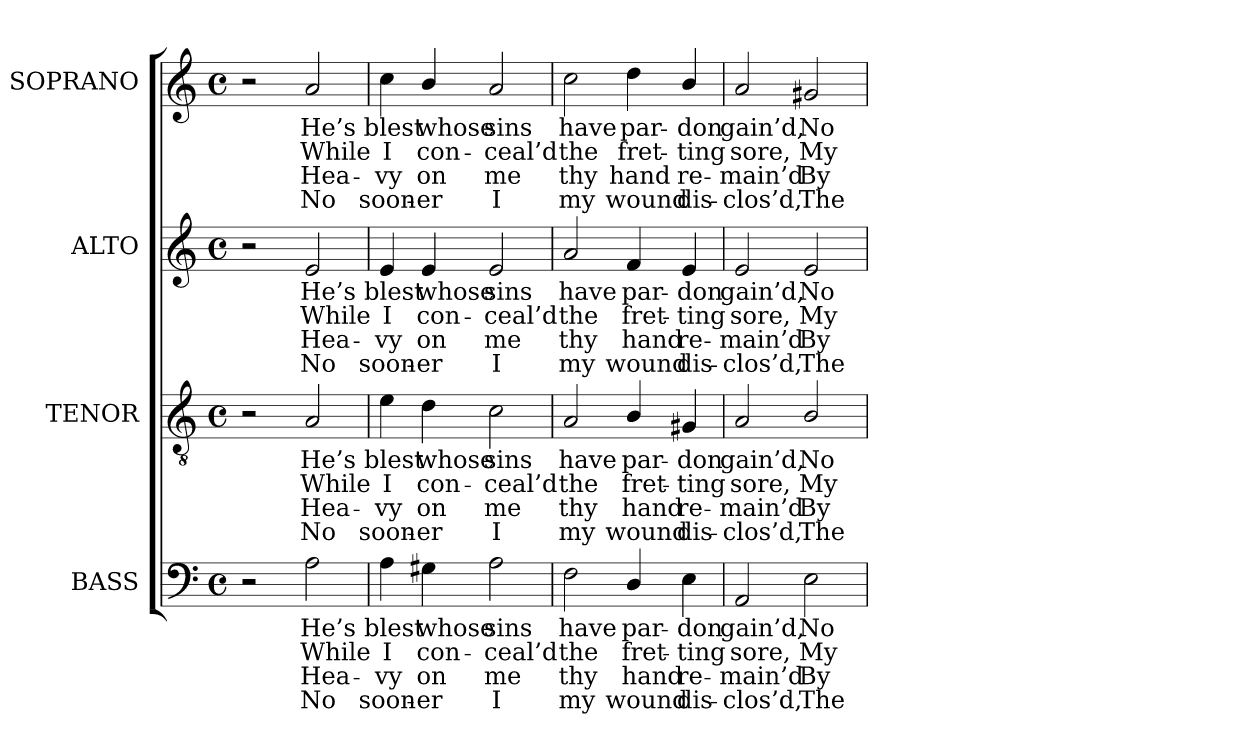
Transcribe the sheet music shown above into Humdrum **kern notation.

**kern	**text	**text	**text	**text	**kern	**text	**text	**text	**text	**kern	**text	**text	**text	**text	**kern	**text	**text	**text	**text
*part4	*part4	*part4	*part4	*part4	*part3	*part3	*part3	*part3	*part3	*part2	*part2	*part2	*part2	*part2	*part1	*part1	*part1	*part1	*part1
*staff4	*staff4	*staff4	*staff4	*staff4	*staff3	*staff3	*staff3	*staff3	*staff3	*staff2	*staff2	*staff2	*staff2	*staff2	*staff1	*staff1	*staff1	*staff1	*staff1
*I"BASS	*	*	*	*	*I"TENOR	*	*	*	*	*I"ALTO	*	*	*	*	*I"SOPRANO	*	*	*	*
*I'B.	*	*	*	*	*I'T.	*	*	*	*	*I'A.	*	*	*	*	*I'S.	*	*	*	*
!!LO:PB:g=z
*clefF4	*	*	*	*	*clefGv2	*	*	*	*	*clefG2	*	*	*	*	*clefG2	*	*	*	*
*	*	*	*	*	*ITrd7c12	*	*	*	*	*	*	*	*	*	*	*	*	*	*
*k[]	*	*	*	*	*k[]	*	*	*	*	*k[]	*	*	*	*	*k[]	*	*	*	*
*a:	*	*	*	*	*a:	*	*	*	*	*a:	*	*	*	*	*a:	*	*	*	*
*M4/4	*	*	*	*	*M4/4	*	*	*	*	*M4/4	*	*	*	*	*M4/4	*	*	*	*
*met(c)	*	*	*	*	*met(c)	*	*	*	*	*met(c)	*	*	*	*	*met(c)	*	*	*	*
=1	=1	=1	=1	=1	=1	=1	=1	=1	=1	=1	=1	=1	=1	=1	=1	=1	=1	=1	=1
2r	.	.	.	.	2r	.	.	.	.	2r	.	.	.	.	2r	.	.	.	.
!	!LO:LY:b:color=#000000	!LO:LY:b:color=#000000	!LO:LY:b:color=#000000	!LO:LY:b:color=#000000	!	!	!	!	!	!	!	!	!	!	!	!	!	!	!
!	!	!	!	!	!	!LO:LY:b:color=#000000	!LO:LY:b:color=#000000	!LO:LY:b:color=#000000	!LO:LY:b:color=#000000	!	!	!	!	!	!	!	!	!	!
!	!	!	!	!	!	!	!	!	!	!	!LO:LY:b:color=#000000	!LO:LY:b:color=#000000	!LO:LY:b:color=#000000	!LO:LY:b:color=#000000	!	!	!	!	!
!	!	!	!	!	!	!	!	!	!	!	!	!	!	!	!	!LO:LY:b:color=#000000	!LO:LY:b:color=#000000	!LO:LY:b:color=#000000	!LO:LY:b:color=#000000
2Ai\	He’s	While	Hea-	-No	2AAi/	He’s	While	Hea-	-No	2ei/	He’s	While	Hea-	-No	2ai/	He’s	While	Hea-	-No
=2	=2	=2	=2	=2	=2	=2	=2	=2	=2	=2	=2	=2	=2	=2	=2	=2	=2	=2	=2
!	!LO:LY:b:color=#000000	!LO:LY:b:color=#000000	!LO:LY:b:color=#000000	!LO:LY:b:color=#000000	!	!	!	!	!	!	!	!	!	!	!	!	!	!	!
!	!	!	!	!	!	!LO:LY:b:color=#000000	!LO:LY:b:color=#000000	!LO:LY:b:color=#000000	!LO:LY:b:color=#000000	!	!	!	!	!	!	!	!	!	!
!	!	!	!	!	!	!	!	!	!	!	!LO:LY:b:color=#000000	!LO:LY:b:color=#000000	!LO:LY:b:color=#000000	!LO:LY:b:color=#000000	!	!	!	!	!
!	!	!	!	!	!	!	!	!	!	!	!	!	!	!	!	!LO:LY:b:color=#000000	!LO:LY:b:color=#000000	!LO:LY:b:color=#000000	!LO:LY:b:color=#000000
4Ai\	blest	I	vy	soon-	4Ei\	blest	I	vy	soon-	4ei/	blest	I	vy	soon-	4cci\	blest	I	vy	soon-
!	!LO:LY:b:color=#000000	!LO:LY:b:color=#000000	!LO:LY:b:color=#000000	!LO:LY:b:color=#000000	!	!	!	!	!	!	!	!	!	!	!	!	!	!	!
!	!	!	!	!	!	!LO:LY:b:color=#000000	!LO:LY:b:color=#000000	!LO:LY:b:color=#000000	!LO:LY:b:color=#000000	!	!	!	!	!	!	!	!	!	!
!	!	!	!	!	!	!	!	!	!	!	!LO:LY:b:color=#000000	!LO:LY:b:color=#000000	!LO:LY:b:color=#000000	!LO:LY:b:color=#000000	!	!	!	!	!
!	!	!	!	!	!	!	!	!	!	!	!	!	!	!	!	!LO:LY:b:color=#000000	!LO:LY:b:color=#000000	!LO:LY:b:color=#000000	!LO:LY:b:color=#000000
4G#Xi\	whose	con-	-on	er	4Di\	whose	con-	-on	er	4ei/	whose	con-	-on	er	4bi/	whose	con-	-on	er
!	!LO:LY:b:color=#000000	!LO:LY:b:color=#000000	!LO:LY:b:color=#000000	!LO:LY:b:color=#000000	!	!	!	!	!	!	!	!	!	!	!	!	!	!	!
!	!	!	!	!	!	!LO:LY:b:color=#000000	!LO:LY:b:color=#000000	!LO:LY:b:color=#000000	!LO:LY:b:color=#000000	!	!	!	!	!	!	!	!	!	!
!	!	!	!	!	!	!	!	!	!	!	!LO:LY:b:color=#000000	!LO:LY:b:color=#000000	!LO:LY:b:color=#000000	!LO:LY:b:color=#000000	!	!	!	!	!
!	!	!	!	!	!	!	!	!	!	!	!	!	!	!	!	!LO:LY:b:color=#000000	!LO:LY:b:color=#000000	!LO:LY:b:color=#000000	!LO:LY:b:color=#000000
2Ai\	sins	-ceal’d	me	I	2Ci\	sins	-ceal’d	me	I	2ei/	sins	-ceal’d	me	I	2ai/	sins	-ceal’d	me	I
=3	=3	=3	=3	=3	=3	=3	=3	=3	=3	=3	=3	=3	=3	=3	=3	=3	=3	=3	=3
!	!LO:LY:b:color=#000000	!LO:LY:b:color=#000000	!LO:LY:b:color=#000000	!LO:LY:b:color=#000000	!	!	!	!	!	!	!	!	!	!	!	!	!	!	!
!	!	!	!	!	!	!LO:LY:b:color=#000000	!LO:LY:b:color=#000000	!LO:LY:b:color=#000000	!LO:LY:b:color=#000000	!	!	!	!	!	!	!	!	!	!
!	!	!	!	!	!	!	!	!	!	!	!LO:LY:b:color=#000000	!LO:LY:b:color=#000000	!LO:LY:b:color=#000000	!LO:LY:b:color=#000000	!	!	!	!	!
!	!	!	!	!	!	!	!	!	!	!	!	!	!	!	!	!LO:LY:b:color=#000000	!LO:LY:b:color=#000000	!LO:LY:b:color=#000000	!LO:LY:b:color=#000000
2Fi\	have	the	thy	my	2AAi/	have	the	thy	my	2ai/	have	the	thy	my	2cci\	have	the	thy	my
!	!LO:LY:b:color=#000000	!LO:LY:b:color=#000000	!LO:LY:b:color=#000000	!LO:LY:b:color=#000000	!	!	!	!	!	!	!	!	!	!	!	!	!	!	!
!	!	!	!	!	!	!LO:LY:b:color=#000000	!LO:LY:b:color=#000000	!LO:LY:b:color=#000000	!LO:LY:b:color=#000000	!	!	!	!	!	!	!	!	!	!
!	!	!	!	!	!	!	!	!	!	!	!LO:LY:b:color=#000000	!LO:LY:b:color=#000000	!LO:LY:b:color=#000000	!LO:LY:b:color=#000000	!	!	!	!	!
!	!	!	!	!	!	!	!	!	!	!	!	!	!	!	!	!LO:LY:b:color=#000000	!LO:LY:b:color=#000000	!LO:LY:b:color=#000000	!LO:LY:b:color=#000000
4Di/	par-	fret-	hand	wound	4BBi/	par-	fret-	hand	wound	4fi/	par-	fret-	hand	wound	4ddi\	par-	fret-	hand	wound
!	!LO:LY:b:color=#000000	!LO:LY:b:color=#000000	!LO:LY:b:color=#000000	!LO:LY:b:color=#000000	!	!	!	!	!	!	!	!	!	!	!	!	!	!	!
!	!	!	!	!	!	!LO:LY:b:color=#000000	!LO:LY:b:color=#000000	!LO:LY:b:color=#000000	!LO:LY:b:color=#000000	!	!	!	!	!	!	!	!	!	!
!	!	!	!	!	!	!	!	!	!	!	!LO:LY:b:color=#000000	!LO:LY:b:color=#000000	!LO:LY:b:color=#000000	!LO:LY:b:color=#000000	!	!	!	!	!
!	!	!	!	!	!	!	!	!	!	!	!	!	!	!	!	!LO:LY:b:color=#000000	!LO:LY:b:color=#000000	!LO:LY:b:color=#000000	!LO:LY:b:color=#000000
4Ei\	-don	-ting	re-	-dis-	4GG#Xi/	-don	-ting	re-	-dis-	4ei/	-don	-ting	re-	-dis-	4bi/	-don	-ting	re-	-dis-
=4	=4	=4	=4	=4	=4	=4	=4	=4	=4	=4	=4	=4	=4	=4	=4	=4	=4	=4	=4
!	!LO:LY:b:color=#000000	!LO:LY:b:color=#000000	!LO:LY:b:color=#000000	!LO:LY:b:color=#000000	!	!	!	!	!	!	!	!	!	!	!	!	!	!	!
!	!	!	!	!	!	!LO:LY:b:color=#000000	!LO:LY:b:color=#000000	!LO:LY:b:color=#000000	!LO:LY:b:color=#000000	!	!	!	!	!	!	!	!	!	!
!	!	!	!	!	!	!	!	!	!	!	!LO:LY:b:color=#000000	!LO:LY:b:color=#000000	!LO:LY:b:color=#000000	!LO:LY:b:color=#000000	!	!	!	!	!
!	!	!	!	!	!	!	!	!	!	!	!	!	!	!	!	!LO:LY:b:color=#000000	!LO:LY:b:color=#000000	!LO:LY:b:color=#000000	!LO:LY:b:color=#000000
2AAi/	gain’d,	sore,	-main’d	clos’d,	2AAi/	gain’d,	sore,	-main’d	clos’d,	2ei/	gain’d,	sore,	-main’d	clos’d,	2ai/	gain’d,	sore,	-main’d	clos’d,
!	!LO:LY:b:color=#000000	!LO:LY:b:color=#000000	!LO:LY:b:color=#000000	!LO:LY:b:color=#000000	!	!	!	!	!	!	!	!	!	!	!	!	!	!	!
!	!	!	!	!	!	!LO:LY:b:color=#000000	!LO:LY:b:color=#000000	!LO:LY:b:color=#000000	!LO:LY:b:color=#000000	!	!	!	!	!	!	!	!	!	!
!	!	!	!	!	!	!	!	!	!	!	!LO:LY:b:color=#000000	!LO:LY:b:color=#000000	!LO:LY:b:color=#000000	!LO:LY:b:color=#000000	!	!	!	!	!
!	!	!	!	!	!	!	!	!	!	!	!	!	!	!	!	!LO:LY:b:color=#000000	!LO:LY:b:color=#000000	!LO:LY:b:color=#000000	!LO:LY:b:color=#000000
2Ei\	No	My	By	The	2BBi/	No	My	By	The	2ei/	No	My	By	The	2g#Xi/	No	My	By	The
=	=	=	=	=	=	=	=	=	=	=	=	=	=	=	=	=	=	=	=
*-	*-	*-	*-	*-	*-	*-	*-	*-	*-	*-	*-	*-	*-	*-	*-	*-	*-	*-	*-
